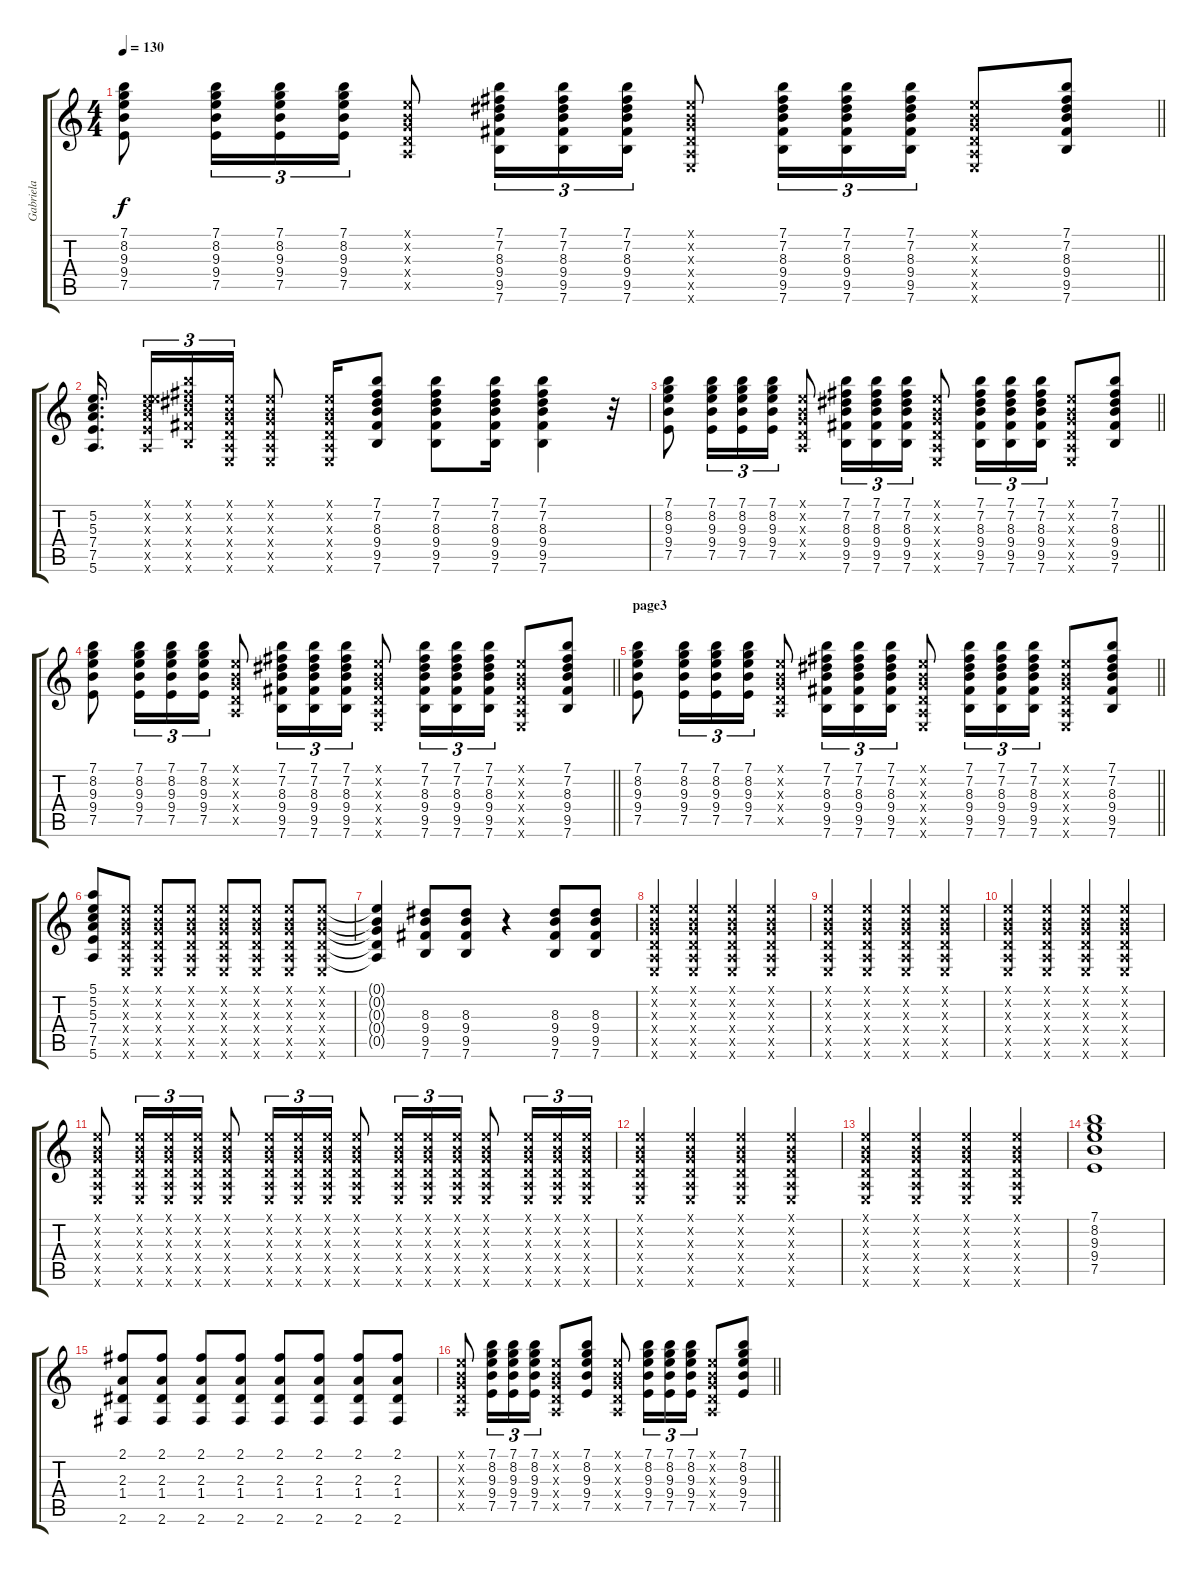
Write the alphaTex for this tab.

\track ("Gabriela" "Gabriela") {instrument acousticguitarsteel}
\staff {score tabs}
\tuning (E4 B3 G3 D3 A2 E2) {hide}
\ts (4 4)
\tempo 130
\clef g2
\barLineRight lightlight
\ks c
(7.1 8.2 9.3 9.4 7.5).8{dy f} (7.1 8.2 9.3 9.4 7.5).16{tu (3 2)} (7.1 8.2 9.3 9.4 7.5).16{tu (3 2)} (7.1 8.2 9.3 9.4 7.5).16{tu (3 2)} (0.1{x} 0.2{x} 0.3{x} 0.4{x} 0.5{x}).8 (7.1 7.2 8.3 9.4 9.5 7.6).16{tu (3 2)} (7.1 7.2 8.3 9.4 9.5 7.6).16{tu (3 2)} (7.1 7.2 8.3 9.4 9.5 7.6).16{tu (3 2)} (0.1{x} 0.2{x} 0.3{x} 0.4{x} 0.5{x} 0.6{x}).8 (7.1 7.2 8.3 9.4 9.5 7.6).16{tu (3 2)} (7.1 7.2 8.3 9.4 9.5 7.6).16{tu (3 2)} (7.1 7.2 8.3 9.4 9.5 7.6).16{tu (3 2)} (0.1{x} 0.2{x} 0.3{x} 0.4{x} 0.5{x} 0.6{x}).8 (7.1 7.2 8.3 9.4 9.5 7.6).8 |
(5.2 5.3 7.4 7.5 5.6).16{d beam splitsecondary} (0.1{x} 5.2{x} 5.3{x} 7.4{x} 7.5{x} 5.6{x}).16{tu (3 2)} (7.1{x} 7.2{x} 8.3{x} 9.4{x} 9.5{x} 7.6{x}).16{tu (3 2)} (0.1{x} 0.2{x} 0.3{x} 0.4{x} 0.5{x} 0.6{x}).16{tu (3 2)} (0.1{x} 0.2{x} 0.3{x} 0.4{x} 0.5{x} 0.6{x}).8 (0.1{x} 0.2{x} 0.3{x} 0.4{x} 0.5{x} 0.6{x}).16 (7.1 7.2 8.3 9.4 9.5 7.6).8 (7.1 7.2 8.3 9.4 9.5 7.6).8 (7.1 7.2 8.3 9.4 9.5 7.6).16 (7.1 7.2 8.3 9.4 9.5 7.6).4 r.32 |
\barLineRight lightlight
(7.1 8.2 9.3 9.4 7.5).8 (7.1 8.2 9.3 9.4 7.5).16{tu (3 2)} (7.1 8.2 9.3 9.4 7.5).16{tu (3 2)} (7.1 8.2 9.3 9.4 7.5).16{tu (3 2)} (0.1{x} 0.2{x} 0.3{x} 0.4{x} 0.5{x}).8 (7.1 7.2 8.3 9.4 9.5 7.6).16{tu (3 2)} (7.1 7.2 8.3 9.4 9.5 7.6).16{tu (3 2)} (7.1 7.2 8.3 9.4 9.5 7.6).16{tu (3 2)} (0.1{x} 0.2{x} 0.3{x} 0.4{x} 0.5{x} 0.6{x}).8 (7.1 7.2 8.3 9.4 9.5 7.6).16{tu (3 2)} (7.1 7.2 8.3 9.4 9.5 7.6).16{tu (3 2)} (7.1 7.2 8.3 9.4 9.5 7.6).16{tu (3 2)} (0.1{x} 0.2{x} 0.3{x} 0.4{x} 0.5{x} 0.6{x}).8 (7.1 7.2 8.3 9.4 9.5 7.6).8 |
\barLineRight lightlight
(7.1 8.2 9.3 9.4 7.5).8 (7.1 8.2 9.3 9.4 7.5).16{tu (3 2)} (7.1 8.2 9.3 9.4 7.5).16{tu (3 2)} (7.1 8.2 9.3 9.4 7.5).16{tu (3 2)} (0.1{x} 0.2{x} 0.3{x} 0.4{x} 0.5{x}).8 (7.1 7.2 8.3 9.4 9.5 7.6).16{tu (3 2)} (7.1 7.2 8.3 9.4 9.5 7.6).16{tu (3 2)} (7.1 7.2 8.3 9.4 9.5 7.6).16{tu (3 2)} (0.1{x} 0.2{x} 0.3{x} 0.4{x} 0.5{x} 0.6{x}).8 (7.1 7.2 8.3 9.4 9.5 7.6).16{tu (3 2)} (7.1 7.2 8.3 9.4 9.5 7.6).16{tu (3 2)} (7.1 7.2 8.3 9.4 9.5 7.6).16{tu (3 2)} (0.1{x} 0.2{x} 0.3{x} 0.4{x} 0.5{x} 0.6{x}).8 (7.1 7.2 8.3 9.4 9.5 7.6).8 |
\section ("" "page3")
\barLineRight lightlight
(7.1 8.2 9.3 9.4 7.5).8 (7.1 8.2 9.3 9.4 7.5).16{tu (3 2)} (7.1 8.2 9.3 9.4 7.5).16{tu (3 2)} (7.1 8.2 9.3 9.4 7.5).16{tu (3 2)} (0.1{x} 0.2{x} 0.3{x} 0.4{x} 0.5{x}).8 (7.1 7.2 8.3 9.4 9.5 7.6).16{tu (3 2)} (7.1 7.2 8.3 9.4 9.5 7.6).16{tu (3 2)} (7.1 7.2 8.3 9.4 9.5 7.6).16{tu (3 2)} (0.1{x} 0.2{x} 0.3{x} 0.4{x} 0.5{x} 0.6{x}).8 (7.1 7.2 8.3 9.4 9.5 7.6).16{tu (3 2)} (7.1 7.2 8.3 9.4 9.5 7.6).16{tu (3 2)} (7.1 7.2 8.3 9.4 9.5 7.6).16{tu (3 2)} (0.1{x} 0.2{x} 0.3{x} 0.4{x} 0.5{x} 0.6{x}).8 (7.1 7.2 8.3 9.4 9.5 7.6).8 |
(5.1 5.2 5.3 7.4 7.5 5.6).8 (0.1{x} 0.2{x} 0.3{x} 0.4{x} 0.5{x} 0.6{x}).8 (0.1{x} 0.2{x} 0.3{x} 0.4{x} 0.5{x} 0.6{x}).8 (0.1{x} 0.2{x} 0.3{x} 0.4{x} 0.5{x} 0.6{x}).8 (0.1{x} 0.2{x} 0.3{x} 0.4{x} 0.5{x} 0.6{x}).8 (0.1{x} 0.2{x} 0.3{x} 0.4{x} 0.5{x} 0.6{x}).8 (0.1{x} 0.2{x} 0.3{x} 0.4{x} 0.5{x} 0.6{x}).8 (0.1{x} 0.2{x} 0.3{x} 0.4{x} 0.5{x} 0.6{x}).8 |
(0.1{t} 0.2{t} 0.3{t} 0.4{t} 0.5{t}).4 (8.3 9.4 9.5 7.6).8 (8.3 9.4 9.5 7.6).8 r.4 (8.3 9.4 9.5 7.6).8 (8.3 9.4 9.5 7.6).8 |
(0.1{x} 0.2{x} 0.3{x} 0.4{x} 0.5{x} 0.6{x}).4 (0.1{x} 0.2{x} 0.3{x} 0.4{x} 0.5{x} 0.6{x}).4 (0.1{x} 0.2{x} 0.3{x} 0.4{x} 0.5{x} 0.6{x}).4 (0.1{x} 0.2{x} 0.3{x} 0.4{x} 0.5{x} 0.6{x}).4 |
(0.1{x} 0.2{x} 0.3{x} 0.4{x} 0.5{x} 0.6{x}).4 (0.1{x} 0.2{x} 0.3{x} 0.4{x} 0.5{x} 0.6{x}).4 (0.1{x} 0.2{x} 0.3{x} 0.4{x} 0.5{x} 0.6{x}).4 (0.1{x} 0.2{x} 0.3{x} 0.4{x} 0.5{x} 0.6{x}).4 |
(0.1{x} 0.2{x} 0.3{x} 0.4{x} 0.5{x} 0.6{x}).4 (0.1{x} 0.2{x} 0.3{x} 0.4{x} 0.5{x} 0.6{x}).4 (0.1{x} 0.2{x} 0.3{x} 0.4{x} 0.5{x} 0.6{x}).4 (0.1{x} 0.2{x} 0.3{x} 0.4{x} 0.5{x} 0.6{x}).4 |
(0.1{x} 0.2{x} 0.3{x} 0.4{x} 0.5{x} 0.6{x}).8 (0.1{x} 0.2{x} 0.3{x} 0.4{x} 0.5{x} 0.6{x}).16{tu (3 2)} (0.1{x} 0.2{x} 0.3{x} 0.4{x} 0.5{x} 0.6{x}).16{tu (3 2)} (0.1{x} 0.2{x} 0.3{x} 0.4{x} 0.5{x} 0.6{x}).16{tu (3 2)} (0.1{x} 0.2{x} 0.3{x} 0.4{x} 0.5{x} 0.6{x}).8 (0.1{x} 0.2{x} 0.3{x} 0.4{x} 0.5{x} 0.6{x}).16{tu (3 2)} (0.1{x} 0.2{x} 0.3{x} 0.4{x} 0.5{x} 0.6{x}).16{tu (3 2)} (0.1{x} 0.2{x} 0.3{x} 0.4{x} 0.5{x} 0.6{x}).16{tu (3 2)} (0.1{x} 0.2{x} 0.3{x} 0.4{x} 0.5{x} 0.6{x}).8 (0.1{x} 0.2{x} 0.3{x} 0.4{x} 0.5{x} 0.6{x}).16{tu (3 2)} (0.1{x} 0.2{x} 0.3{x} 0.4{x} 0.5{x} 0.6{x}).16{tu (3 2)} (0.1{x} 0.2{x} 0.3{x} 0.4{x} 0.5{x} 0.6{x}).16{tu (3 2)} (0.1{x} 0.2{x} 0.3{x} 0.4{x} 0.5{x} 0.6{x}).8 (0.1{x} 0.2{x} 0.3{x} 0.4{x} 0.5{x} 0.6{x}).16{tu (3 2)} (0.1{x} 0.2{x} 0.3{x} 0.4{x} 0.5{x} 0.6{x}).16{tu (3 2)} (0.1{x} 0.2{x} 0.3{x} 0.4{x} 0.5{x} 0.6{x}).16{tu (3 2)} |
(0.1{x} 0.2{x} 0.3{x} 0.4{x} 0.5{x} 0.6{x}).4 (0.1{x} 0.2{x} 0.3{x} 0.4{x} 0.5{x} 0.6{x}).4 (0.1{x} 0.2{x} 0.3{x} 0.4{x} 0.5{x} 0.6{x}).4 (0.1{x} 0.2{x} 0.3{x} 0.4{x} 0.5{x} 0.6{x}).4 |
(0.1{x} 0.2{x} 0.3{x} 0.4{x} 0.5{x} 0.6{x}).4 (0.1{x} 0.2{x} 0.3{x} 0.4{x} 0.5{x} 0.6{x}).4 (0.1{x} 0.2{x} 0.3{x} 0.4{x} 0.5{x} 0.6{x}).4 (0.1{x} 0.2{x} 0.3{x} 0.4{x} 0.5{x} 0.6{x}).4 |
(7.1 8.2 9.3 9.4 7.5).1 |
(2.1 2.3 1.4 2.6).8 (2.1 2.3 1.4 2.6).8 (2.1 2.3 1.4 2.6).8 (2.1 2.3 1.4 2.6).8 (2.1 2.3 1.4 2.6).8 (2.1 2.3 1.4 2.6).8 (2.1 2.3 1.4 2.6).8 (2.1 2.3 1.4 2.6).8 |
\barLineRight lightlight
(0.1{x} 0.2{x} 0.3{x} 0.4{x} 0.5{x}).8 (7.1 8.2 9.3 9.4 7.5).16{tu (3 2)} (7.1 8.2 9.3 9.4 7.5).16{tu (3 2)} (7.1 8.2 9.3 9.4 7.5).16{tu (3 2)} (0.1{x} 0.2{x} 0.3{x} 0.4{x} 0.5{x}).8 (7.1 8.2 9.3 9.4 7.5).8 (0.1{x} 0.2{x} 0.3{x} 0.4{x} 0.5{x}).8 (7.1 8.2 9.3 9.4 7.5).16{tu (3 2)} (7.1 8.2 9.3 9.4 7.5).16{tu (3 2)} (7.1 8.2 9.3 9.4 7.5).16{tu (3 2)} (0.1{x} 0.2{x} 0.3{x} 0.4{x} 0.5{x}).8 (7.1 8.2 9.3 9.4 7.5).8
